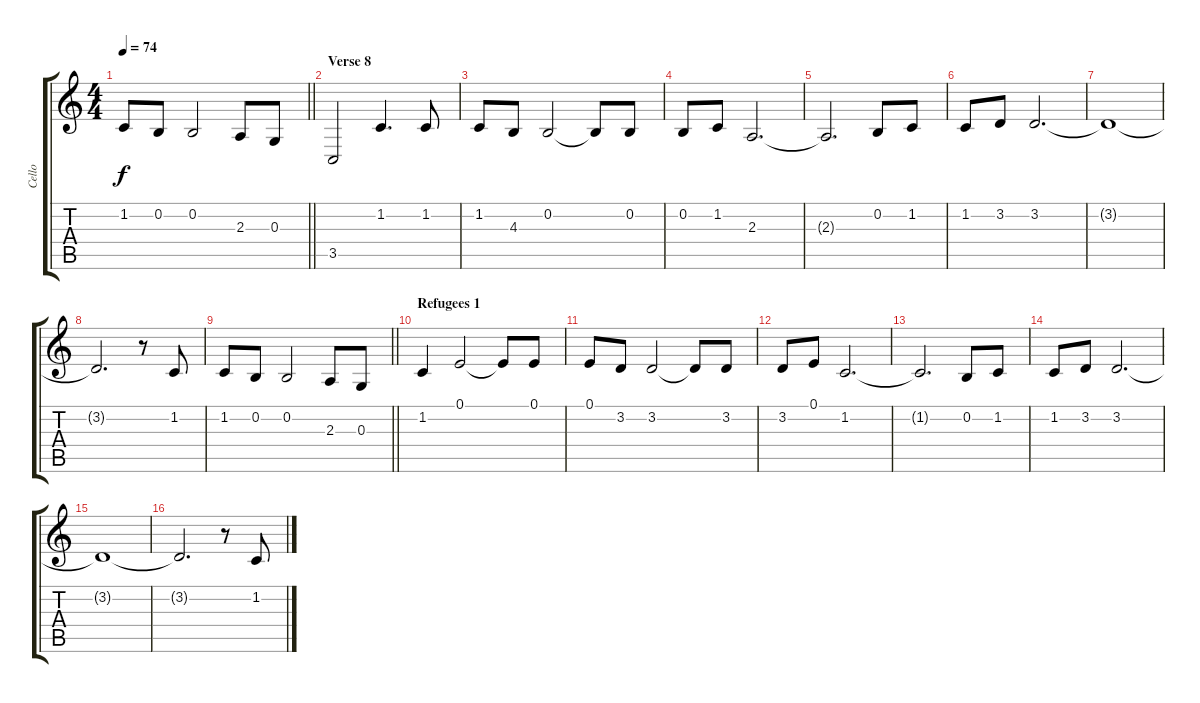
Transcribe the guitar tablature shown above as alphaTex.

\track ("Cello" "Cello") {instrument cello}
\staff {score tabs}
\tuning (E4 B3 G3 D3 A2 E2) {hide}
\ts (4 4)
\tempo 74
\clef g2
\barLineRight lightlight
\ks c
1.2.8{dy f} 0.2.8 0.2.2 2.3.8 0.3.8 |
\section ("" "Verse 8")
3.5.2 1.2.4{d} 1.2.8 |
1.2.8 4.3.8 0.2.2 0.2{t}.8 0.2.8 |
0.2.8 1.2.8 2.3.2{d} |
2.3{t}.2{d} 0.2.8 1.2.8 |
1.2.8 3.2.8 3.2.2{d} |
3.2{t}.1 |
3.2{t}.2{d} r.8 1.2.8 |
\barLineRight lightlight
1.2.8 0.2.8 0.2.2 2.3.8 0.3.8 |
\section ("" "Refugees 1")
1.2.4 0.1.2 0.1{t}.8 0.1.8 |
0.1.8 3.2.8 3.2.2 3.2{t}.8 3.2.8 |
3.2.8 0.1.8 1.2.2{d} |
1.2{t}.2{d} 0.2.8 1.2.8 |
1.2.8 3.2.8 3.2.2{d} |
3.2{t}.1 |
3.2{t}.2{d} r.8 1.2.8
